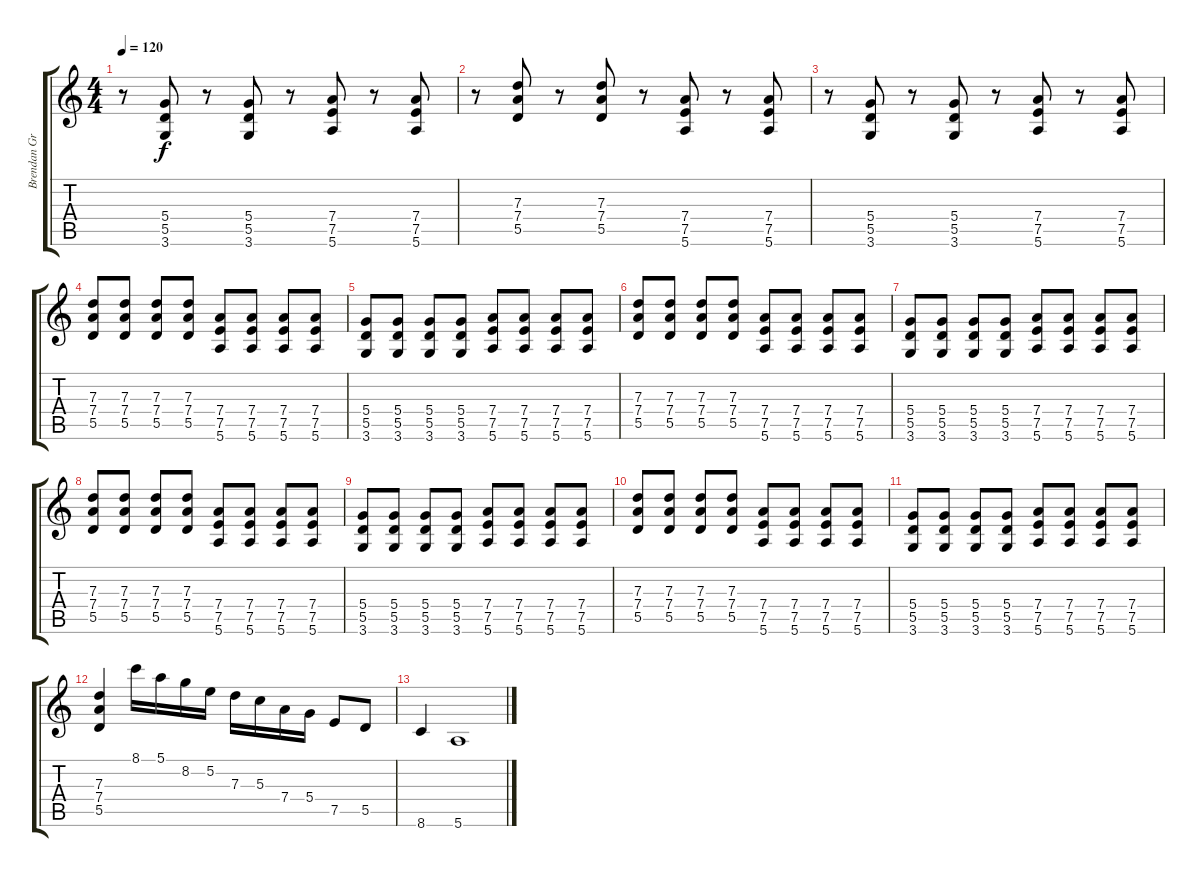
\track ("Brendan Grahn (Lead Guitar)" "Brendan Gr") {instrument distortionguitar}
\staff {score tabs}
\tuning (E4 B3 G3 D3 A2 E2) {hide}
\ts (4 4)
\tempo 120
\clef g2
\ks c
r.8{dy f} (5.4 5.5 3.6).8 r.8 (5.4 5.5 3.6).8 r.8 (7.4 7.5 5.6).8 r.8 (7.4 7.5 5.6).8 |
r.8 (7.3 7.4 5.5).8 r.8 (7.3 7.4 5.5).8 r.8 (7.4 7.5 5.6).8 r.8 (7.4 7.5 5.6).8 |
r.8 (5.4 5.5 3.6).8 r.8 (5.4 5.5 3.6).8 r.8 (7.4 7.5 5.6).8 r.8 (7.4 7.5 5.6).8 |
(7.3 7.4 5.5).8 (7.3 7.4 5.5).8 (7.3 7.4 5.5).8 (7.3 7.4 5.5).8 (7.4 7.5 5.6).8 (7.4 7.5 5.6).8 (7.4 7.5 5.6).8 (7.4 7.5 5.6).8 |
(5.4 5.5 3.6).8 (5.4 5.5 3.6).8 (5.4 5.5 3.6).8 (5.4 5.5 3.6).8 (7.4 7.5 5.6).8 (7.4 7.5 5.6).8 (7.4 7.5 5.6).8 (7.4 7.5 5.6).8 |
(7.3 7.4 5.5).8 (7.3 7.4 5.5).8 (7.3 7.4 5.5).8 (7.3 7.4 5.5).8 (7.4 7.5 5.6).8 (7.4 7.5 5.6).8 (7.4 7.5 5.6).8 (7.4 7.5 5.6).8 |
(5.4 5.5 3.6).8 (5.4 5.5 3.6).8 (5.4 5.5 3.6).8 (5.4 5.5 3.6).8 (7.4 7.5 5.6).8 (7.4 7.5 5.6).8 (7.4 7.5 5.6).8 (7.4 7.5 5.6).8 |
(7.3 7.4 5.5).8 (7.3 7.4 5.5).8 (7.3 7.4 5.5).8 (7.3 7.4 5.5).8 (7.4 7.5 5.6).8 (7.4 7.5 5.6).8 (7.4 7.5 5.6).8 (7.4 7.5 5.6).8 |
(5.4 5.5 3.6).8 (5.4 5.5 3.6).8 (5.4 5.5 3.6).8 (5.4 5.5 3.6).8 (7.4 7.5 5.6).8 (7.4 7.5 5.6).8 (7.4 7.5 5.6).8 (7.4 7.5 5.6).8 |
(7.3 7.4 5.5).8 (7.3 7.4 5.5).8 (7.3 7.4 5.5).8 (7.3 7.4 5.5).8 (7.4 7.5 5.6).8 (7.4 7.5 5.6).8 (7.4 7.5 5.6).8 (7.4 7.5 5.6).8 |
(5.4 5.5 3.6).8 (5.4 5.5 3.6).8 (5.4 5.5 3.6).8 (5.4 5.5 3.6).8 (7.4 7.5 5.6).8 (7.4 7.5 5.6).8 (7.4 7.5 5.6).8 (7.4 7.5 5.6).8 |
(7.3 7.4 5.5).4 8.1.16 5.1.16 8.2.16 5.2.16 7.3.16 5.3.16 7.4.16 5.4.16 7.5.8 5.5.8 |
8.6.4 5.6.1
